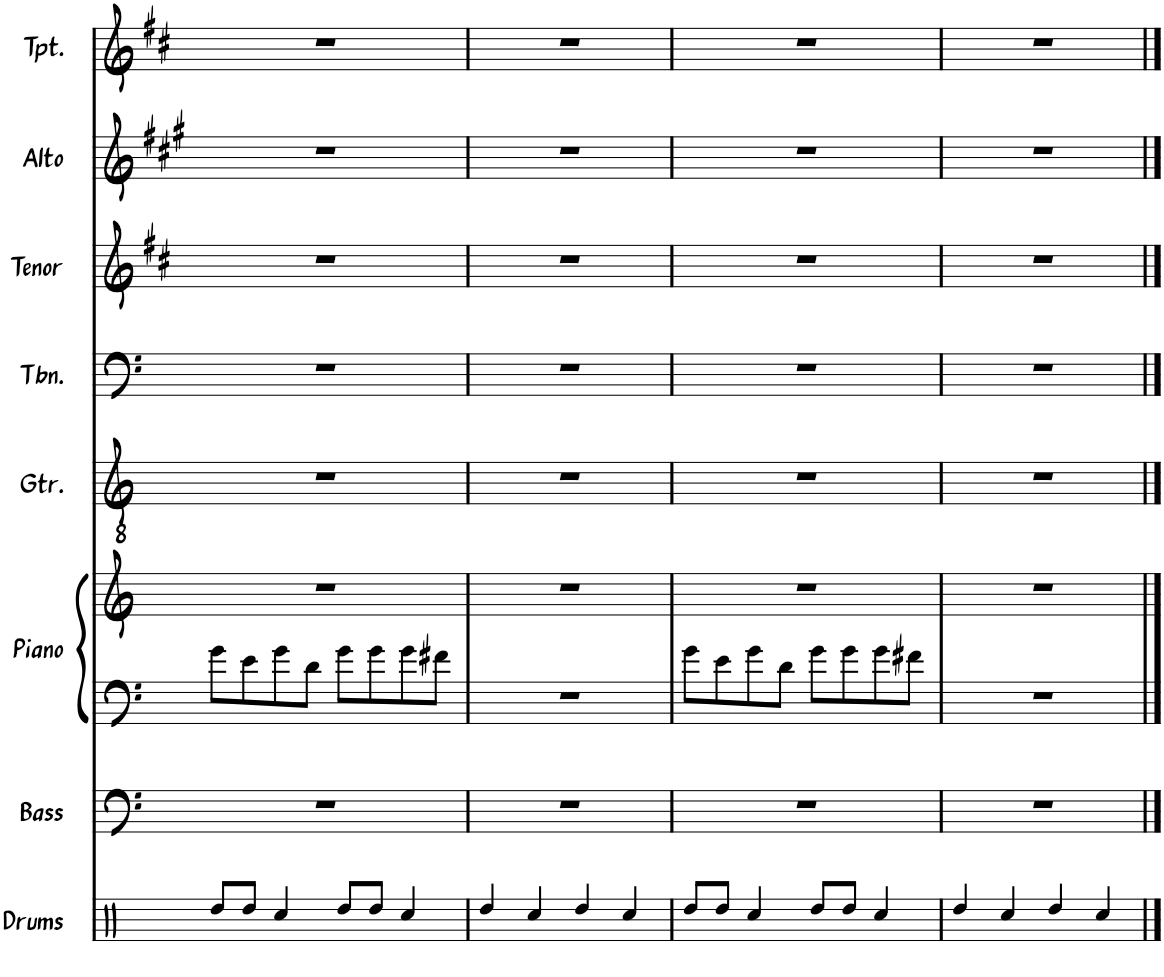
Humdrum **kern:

**kern	**kern	**kern	**kern	**kern	**kern	**kern	**kern	**kern
*part8	*part7	*part6	*part6	*part5	*part4	*part3	*part2	*part1
*staff9	*staff8	*staff7	*staff6	*staff5	*staff4	*staff3	*staff2	*staff1
*I"Drums	*I"Bass	*I"Piano	*	*I"Guitar	*I"Trombone	*I"Tenor Sax	*I"Alto Sax	*I"Trumpet
*I'Drums	*I'Bass	*I'Piano	*	*I'Gtr.	*I'Tbn.	*I'Tenor	*I'Alto	*I'Tpt.
!!LO:PB:g=z
*clefX	*clefF4	*clefF4	*clefG2	*clefGv2	*clefF4	*clefG2	*clefG2	*clefG2
*	*Trd7c12	*	*	*	*	*Trd8c14	*Trd5c9	*Trd1c2
*k[]	*k[]	*k[]	*k[]	*k[]	*k[]	*k[f#c#]	*k[f#c#g#]	*k[f#c#]
*M4/4	*M4/4	*M4/4	*M4/4	*M4/4	*M4/4	*M4/4	*M4/4	*M4/4
=9	=9	=9	=9	=9	=9	=9	=9	=9
8Rdd/L	1r	8g\L	1r	1r	1r	1r	1r	1r
8Rdd/J	.	8e\	.	.	.	.	.	.
4Rcc/	.	8g\	.	.	.	.	.	.
.	.	8d\J	.	.	.	.	.	.
8Rdd/L	.	8g\L	.	.	.	.	.	.
8Rdd/J	.	8g\	.	.	.	.	.	.
4Rcc/	.	8g\	.	.	.	.	.	.
.	.	8f#X\J	.	.	.	.	.	.
=10	=10	=10	=10	=10	=10	=10	=10	=10
4Rdd/	1r	1r	1r	1r	1r	1r	1r	1r
4Rcc/	.	.	.	.	.	.	.	.
4Rdd/	.	.	.	.	.	.	.	.
4Rcc/	.	.	.	.	.	.	.	.
=11	=11	=11	=11	=11	=11	=11	=11	=11
8Rdd/L	1r	8g\L	1r	1r	1r	1r	1r	1r
8Rdd/J	.	8e\	.	.	.	.	.	.
4Rcc/	.	8g\	.	.	.	.	.	.
.	.	8d\J	.	.	.	.	.	.
8Rdd/L	.	8g\L	.	.	.	.	.	.
8Rdd/J	.	8g\	.	.	.	.	.	.
4Rcc/	.	8g\	.	.	.	.	.	.
.	.	8f#X\J	.	.	.	.	.	.
=12	=12	=12	=12	=12	=12	=12	=12	=12
4Rdd/	1r	1r	1r	1r	1r	1r	1r	1r
4Rcc/	.	.	.	.	.	.	.	.
4Rdd/	.	.	.	.	.	.	.	.
4Rcc/	.	.	.	.	.	.	.	.
==	==	==	==	==	==	==	==	==
*-	*-	*-	*-	*-	*-	*-	*-	*-
